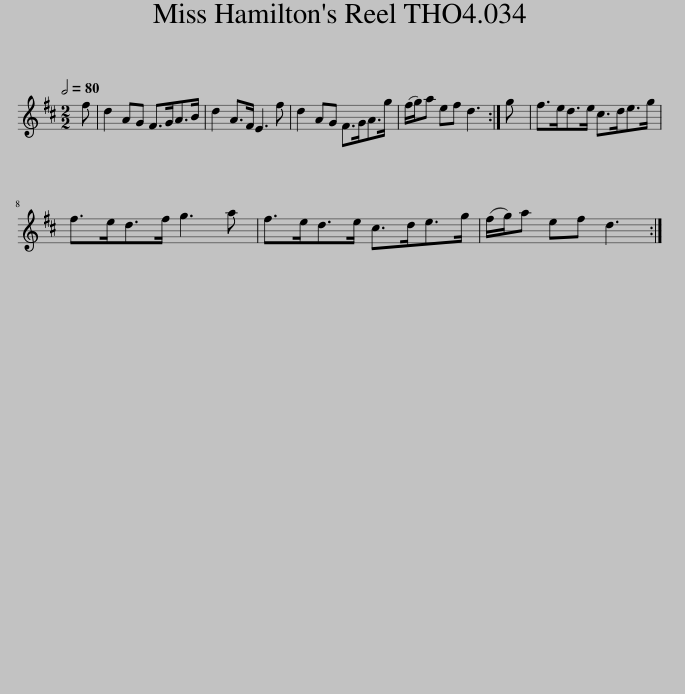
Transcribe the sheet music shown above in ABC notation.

X:1
L:1/8
Q:1/2=80
M:2/2
I:linebreak $
K:D
V:1 treble
V:1
 f | d2 AG F>GA>B | d2 A>F E3 f | d2 AG F>GA>g | (f/g/)a ef d3 :| %5
 g | f>ed>e c>de>g |$ f>ed>f g3 a | f>ed>e c>de>g | (f/g/)a ef d3 :| %10
